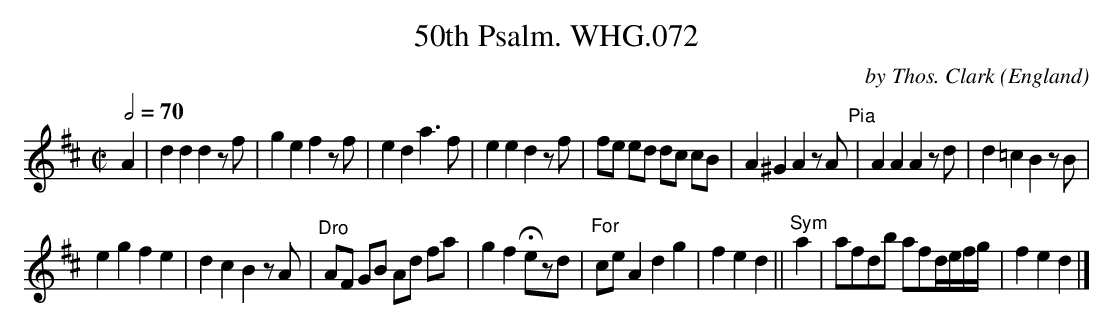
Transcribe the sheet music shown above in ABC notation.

X:1
T:50th Psalm. WHG.072
C:by Thos. Clark
L:1/8
M:C|
O:England
Q:2/4=70
K:D
A2|d2d2 d2zf|g2e2 f2zf|e2d2 a3f|e2e2d2zf|\
fe ed dc cB|A2^G2 A2zA"^Pia"|A2A2 A2zd|d2=c2 B2zB|
e2g2 f2e2|d2c2 B2zA|"^Dro"AF GB Ad fa|g2f2 Hezd|\
"^For"ce A2 d2g2|f2e2 d2||"^Sym"a2|afdb afd/e/f/g/|\
f2e2 d2|]
